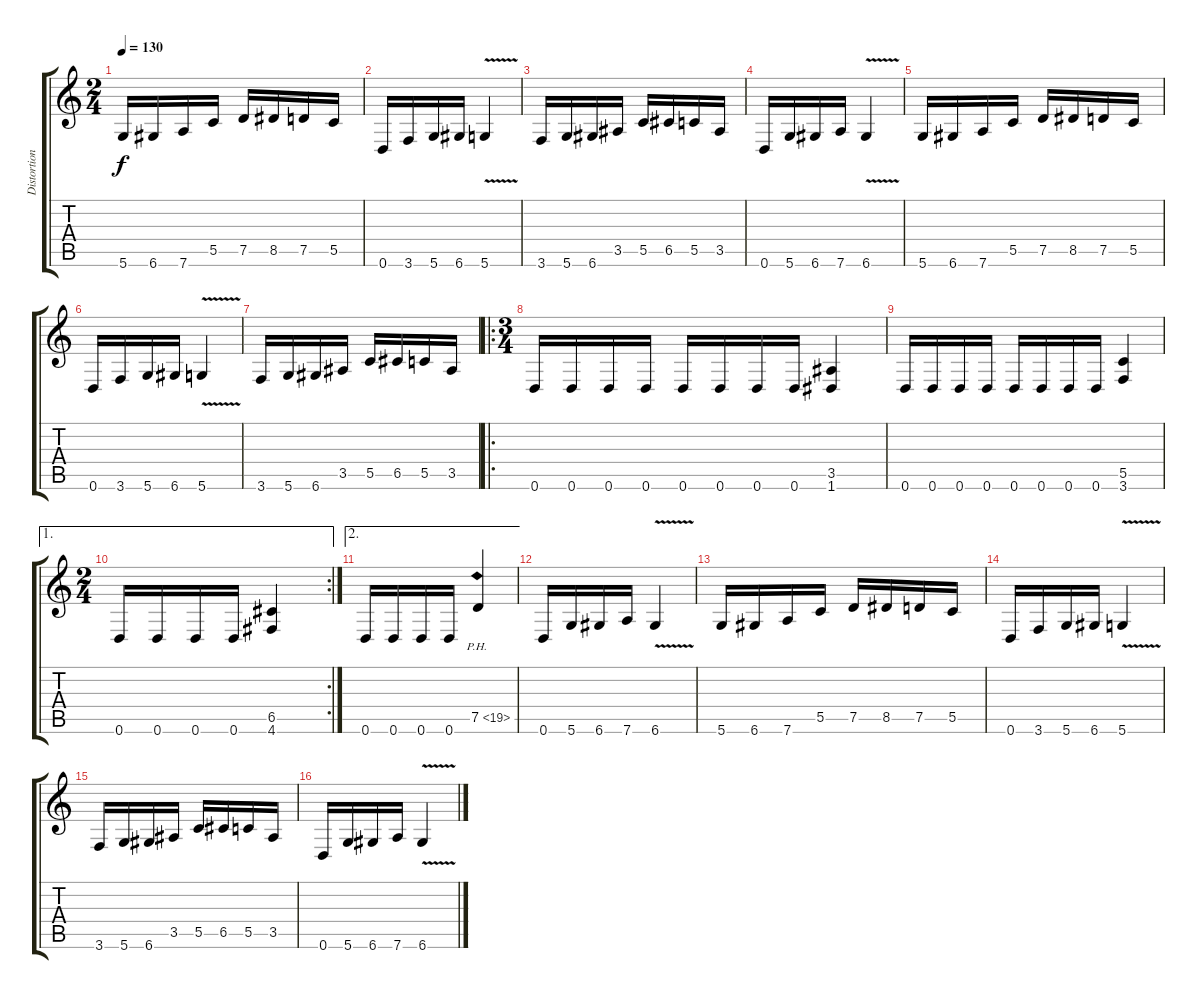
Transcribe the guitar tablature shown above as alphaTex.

\track ("Distortion Guitar2" "Distortion") {instrument distortionguitar}
\staff {score tabs}
\tuning (D4 A3 F3 C3 G2 D2) {hide}
\ts (2 4)
\tempo 130
\clef g2
\ks c
5.6.16{dy f} 6.6.16 7.6.16 5.5.16 7.5.16 8.5.16 7.5.16 5.5.16 |
0.6.16 3.6.16 5.6.16 6.6.16 5.6{v}.4 |
3.6.16 5.6.16 6.6.16 3.5.16 5.5.16 6.5.16 5.5.16 3.5.16 |
0.6.16 5.6.16 6.6.16 7.6.16 6.6{v}.4 |
5.6.16 6.6.16 7.6.16 5.5.16 7.5.16 8.5.16 7.5.16 5.5.16 |
0.6.16 3.6.16 5.6.16 6.6.16 5.6{v}.4 |
3.6.16 5.6.16 6.6.16 3.5.16 5.5.16 6.5.16 5.5.16 3.5.16 |
\ro
\ts (3 4)
0.6.16 0.6.16 0.6.16 0.6.16 0.6.16 0.6.16 0.6.16 0.6.16 (3.5 1.6).4 |
0.6.16 0.6.16 0.6.16 0.6.16 0.6.16 0.6.16 0.6.16 0.6.16 (5.5 3.6).4 |
\ae 1
\rc 2
\ts (2 4)
0.6.16 0.6.16 0.6.16 0.6.16 (6.5 4.6).4 |
\ae 2
0.6.16 0.6.16 0.6.16 0.6.16 7.5{ph 12}.4 |
0.6.16 5.6.16 6.6.16 7.6.16 6.6{v}.4 |
5.6.16 6.6.16 7.6.16 5.5.16 7.5.16 8.5.16 7.5.16 5.5.16 |
0.6.16 3.6.16 5.6.16 6.6.16 5.6{v}.4 |
3.6.16 5.6.16 6.6.16 3.5.16 5.5.16 6.5.16 5.5.16 3.5.16 |
0.6.16 5.6.16 6.6.16 7.6.16 6.6{v}.4
